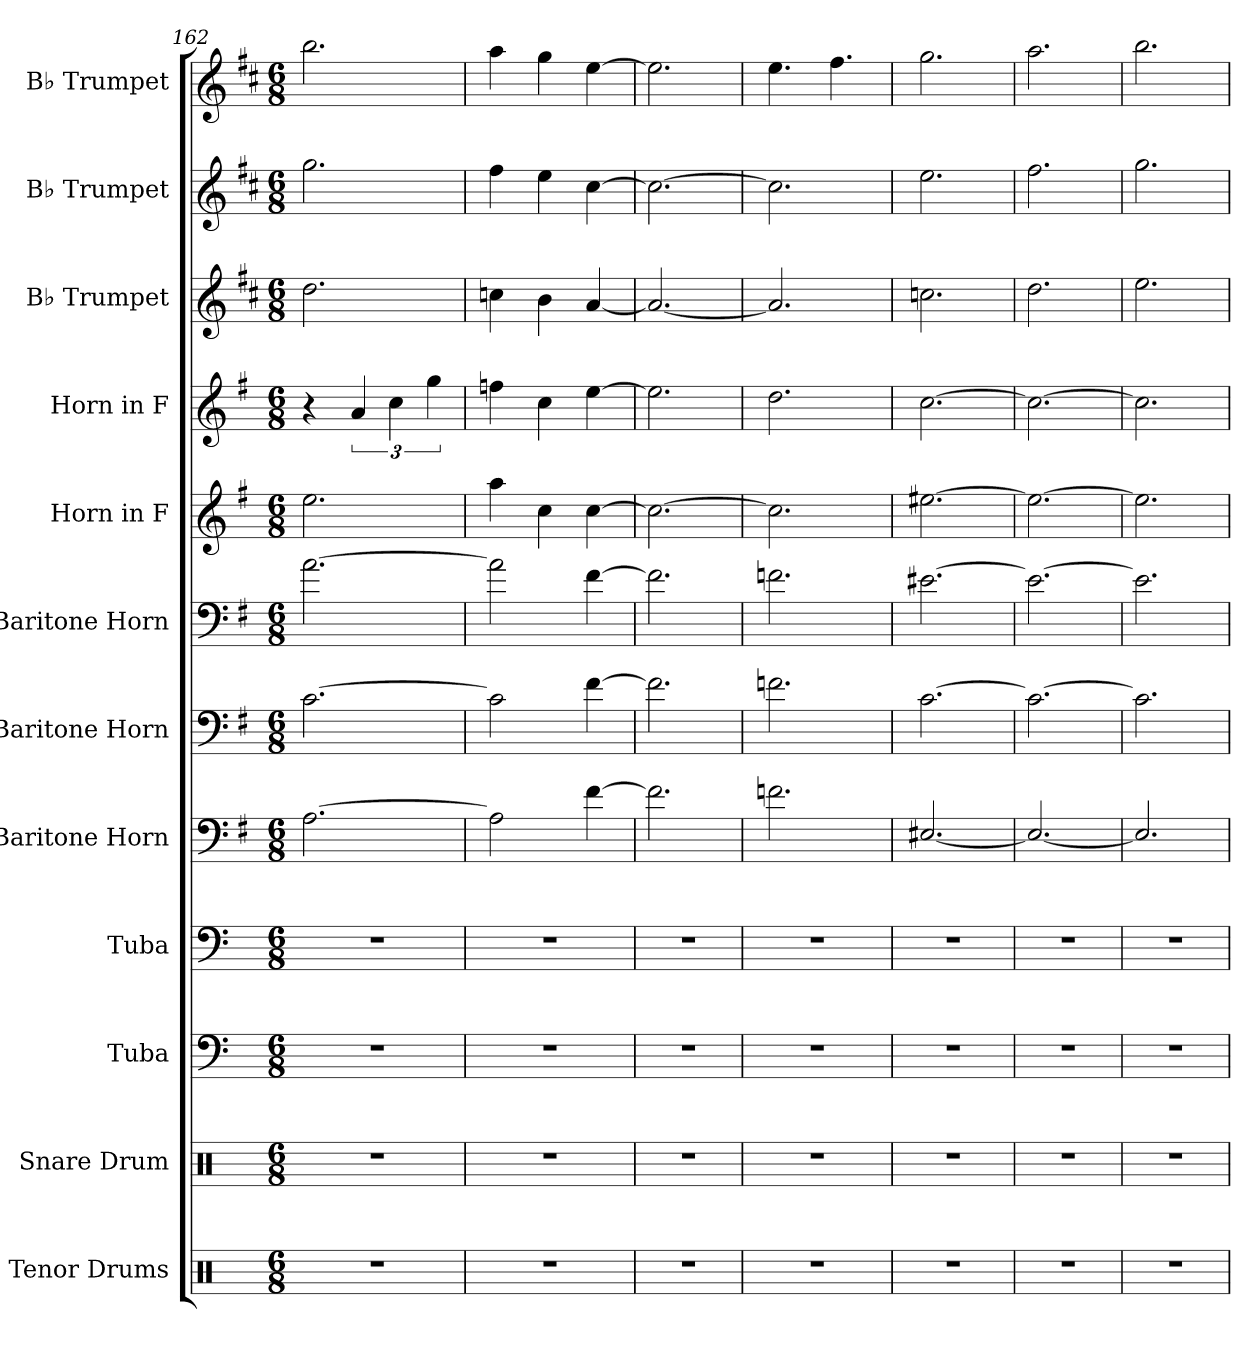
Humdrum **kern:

**kern	**kern	**kern	**kern	**kern	**kern	**kern	**kern	**kern	**kern	**kern	**kern
*part12	*part11	*part10	*part9	*part8	*part7	*part6	*part5	*part4	*part3	*part2	*part1
*staff12	*staff11	*staff10	*staff9	*staff8	*staff7	*staff6	*staff5	*staff4	*staff3	*staff2	*staff1
*I"Tenor Drums	*I"Snare Drum	*I"Tuba	*I"Tuba	*I"Baritone Horn	*I"Baritone Horn	*I"Baritone Horn	*I"Horn in F	*I"Horn in F	*I"B♭ Trumpet	*I"B♭ Trumpet	*I"B♭ Trumpet
*I'T.D.	*I'S.D.	*I'Tba.	*I'Tba.	*I'Bar. Hn.	*I'Bar. Hn.	*I'Bar. Hn.	*	*	*I'B♭ Tpt.	*I'B♭ Tpt.	*I'B♭ Tpt.
!!LO:PB:g=z
*clefX	*clefX	*clefF4	*clefF4	*clefF4	*clefF4	*clefF4	*clefG2	*clefG2	*clefG2	*clefG2	*clefG2
*	*	*	*	*ITrd4c7	*ITrd4c7	*ITrd4c7	*ITrd4c7	*ITrd4c7	*ITrd1c2	*ITrd1c2	*ITrd1c2
*k[]	*k[]	*k[]	*k[]	*k[]	*k[]	*k[]	*k[]	*k[]	*k[]	*k[]	*k[]
*M6/8	*M6/8	*M6/8	*M6/8	*M6/8	*M6/8	*M6/8	*M6/8	*M6/8	*M6/8	*M6/8	*M6/8
=162	=162	=162	=162	=162	=162	=162	=162	=162	=162	=162	=162
2.r	2.r	2.r	2.r	[2.D\	[2.F\	[2.d\	2.a\	4r	2.cc\	2.ff\	2.aa\
.	.	.	.	.	.	.	.	6d/	.	.	.
.	.	.	.	.	.	.	.	6f\	.	.	.
.	.	.	.	.	.	.	.	6cc\	.	.	.
=163	=163	=163	=163	=163	=163	=163	=163	=163	=163	=163	=163
2.r	2.r	2.r	2.r	2D\]	2F\]	2d\]	4dd\	4b-X\	4b-X\	4ee\	4gg\
.	.	.	.	.	.	.	4f\	4f\	4a\	4dd\	4ff\
.	.	.	.	[4B\	[4B\	[4B\	[4f\	[4a\	[4g/	[4b\	[4dd\
=164	=164	=164	=164	=164	=164	=164	=164	=164	=164	=164	=164
2.r	2.r	2.r	2.r	2.B\]	2.B\]	2.B\]	2.f\_	2.a\]	2.g/_	2.b\_	2.dd\]
=165	=165	=165	=165	=165	=165	=165	=165	=165	=165	=165	=165
2.r	2.r	2.r	2.r	2.B-X\	2.B-X\	2.B-X\	2.f\]	2.g\	2.g/]	2.b\]	4.dd\
.	.	.	.	.	.	.	.	.	.	.	4.ee\
=166	=166	=166	=166	=166	=166	=166	=166	=166	=166	=166	=166
2.r	2.r	2.r	2.r	[2.AA#X/	[2.F\	[2.A#X\	[2.a#X\	[2.f\	2.b-X\	2.dd\	2.ff\
=167	=167	=167	=167	=167	=167	=167	=167	=167	=167	=167	=167
2.r	2.r	2.r	2.r	2.AA#/_	2.F\_	2.A#\_	2.a#\_	2.f\_	2.cc\	2.ee\	2.gg\
=168	=168	=168	=168	=168	=168	=168	=168	=168	=168	=168	=168
2.r	2.r	2.r	2.r	2.AA#/]	2.F\]	2.A#\]	2.a#\]	2.f\]	2.dd\	2.ff\	2.aa\
=	=	=	=	=	=	=	=	=	=	=	=
*-	*-	*-	*-	*-	*-	*-	*-	*-	*-	*-	*-
